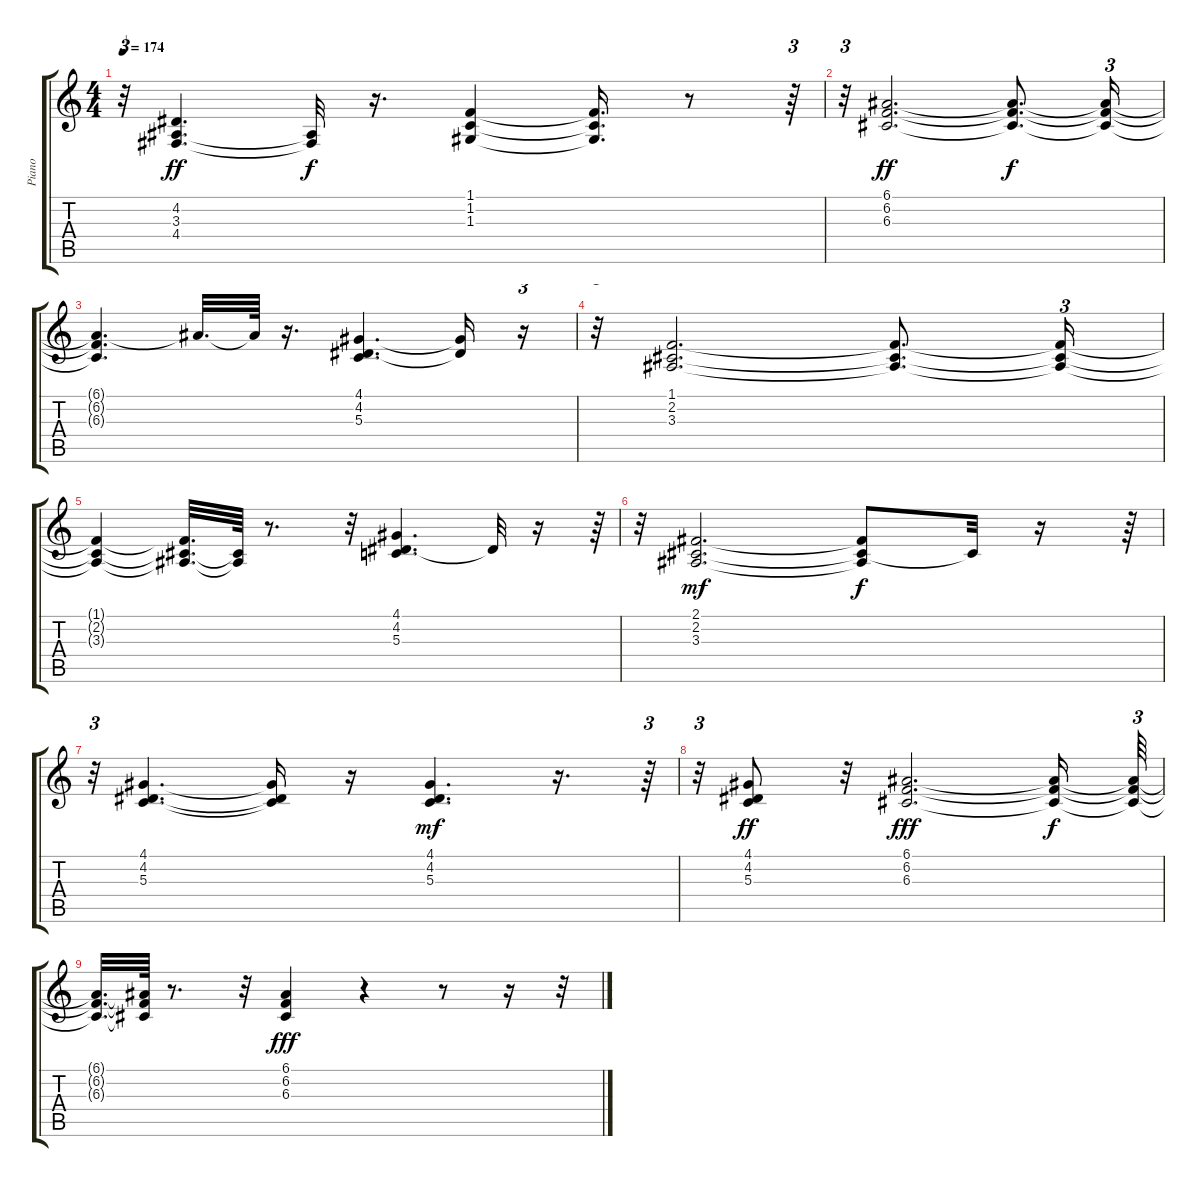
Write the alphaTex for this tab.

\track ("Piano" "Piano") {instrument electricpiano2}
\staff {score tabs}
\tuning (E4 B3 G3 D3 A2 E2) {hide}
\ts (4 4)
\tempo 174
\clef g2
\ks c
r.32{tu (3 2) dy f} (4.2 3.3 4.4).4{d dy ff} (3.3{t} 4.4{t}).32{dy f} r.16{d} (1.1 1.2 1.3).4 (1.1{t} 1.2{t} 1.3{t}).16{d} r.8 r.64{tu (3 2)} |
r.32{tu (3 2)} (6.1 6.2 6.3).2{d dy ff} (6.1{t} 6.2{t} 6.3{t}).8{d dy f} (6.1{t} 6.2{t} 6.3{t}).16{tu (3 2)} |
(6.1{t} 6.2{t} 6.3{t}).4{d} 6.1{t}.32{d} 6.1{t}.64 r.16{d} (4.1 4.2 5.3).4{d} (4.1{t} 4.2{t}).16 r.16{tu (3 2)} |
r.32{tu (3 2)} (1.1 2.2 3.3).2{d} (1.1{t} 2.2{t} 3.3{t}).8{d} (1.1{t} 2.2{t} 3.3{t}).16{tu (3 2)} |
(1.1{t} 2.2{t} 3.3{t}).4 (1.1{t} 2.2{t} 3.3{t}).32{d} (2.2{t} 3.3{t}).64 r.8{d} r.32 (4.1 4.2 5.3).4{d} 4.2{t}.32 r.16 r.64{tu (3 2)} |
r.32{tu (3 2)} (2.1 2.2 3.3).2{d dy mf} (2.1{t} 2.2{t} 3.3{t}).8{dy f} 2.2{t}.32 r.16 r.64{tu (3 2)} |
r.32{tu (3 2)} (4.1 4.2 5.3).4{d} (4.1{t} 4.2{t} 5.3{t}).16 r.16 (4.1 4.2 5.3).4{d dy mf} r.16{d} r.64{tu (3 2)} |
r.32{tu (3 2)} (4.1 4.2 5.3).8{dy ff} r.32 (6.1 6.2 6.3).2{d dy fff} (6.1{t} 6.2{t} 6.3{t}).16{dy f} (6.1{t} 6.2{t} 6.3{t}).64{tu (3 2)} |
(6.1{t} 6.2{t} 6.3{t}).32{d} (6.1{t} 6.2{t} 6.3{t}).64 r.8{d} r.32 (6.1 6.2 6.3).4{dy fff} r.4 r.8 r.16 r.32
